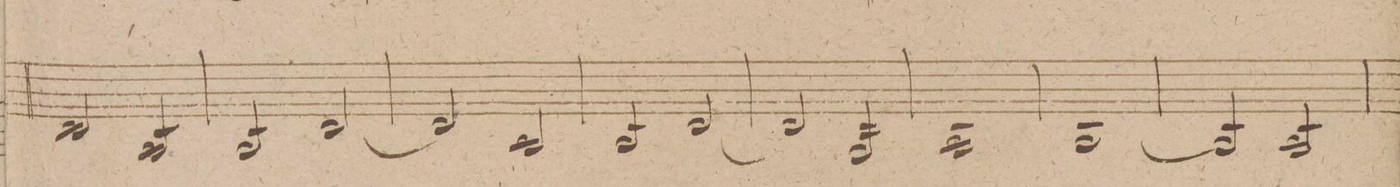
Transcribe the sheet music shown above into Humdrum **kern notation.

**kern	**dynam
*I"Clarinetto 1mo in. A.	*
*clefG2	*
*k[f#]	*
*met(c|)	*
*M2/2	*
2A/	.
2F#/	.
=268	=268
2G/	.
[2B/	.
=269	=269
2B/]	.
2A/	.
=270	=270
2G/	.
[2B/	.
=271	=271
2B/]	.
2E/	.
=272	=272
1F#/	.
=273	=273
[1G/	.
=274	=274
2G/]	.
2F#/	.
=275	=275
*-	*-
